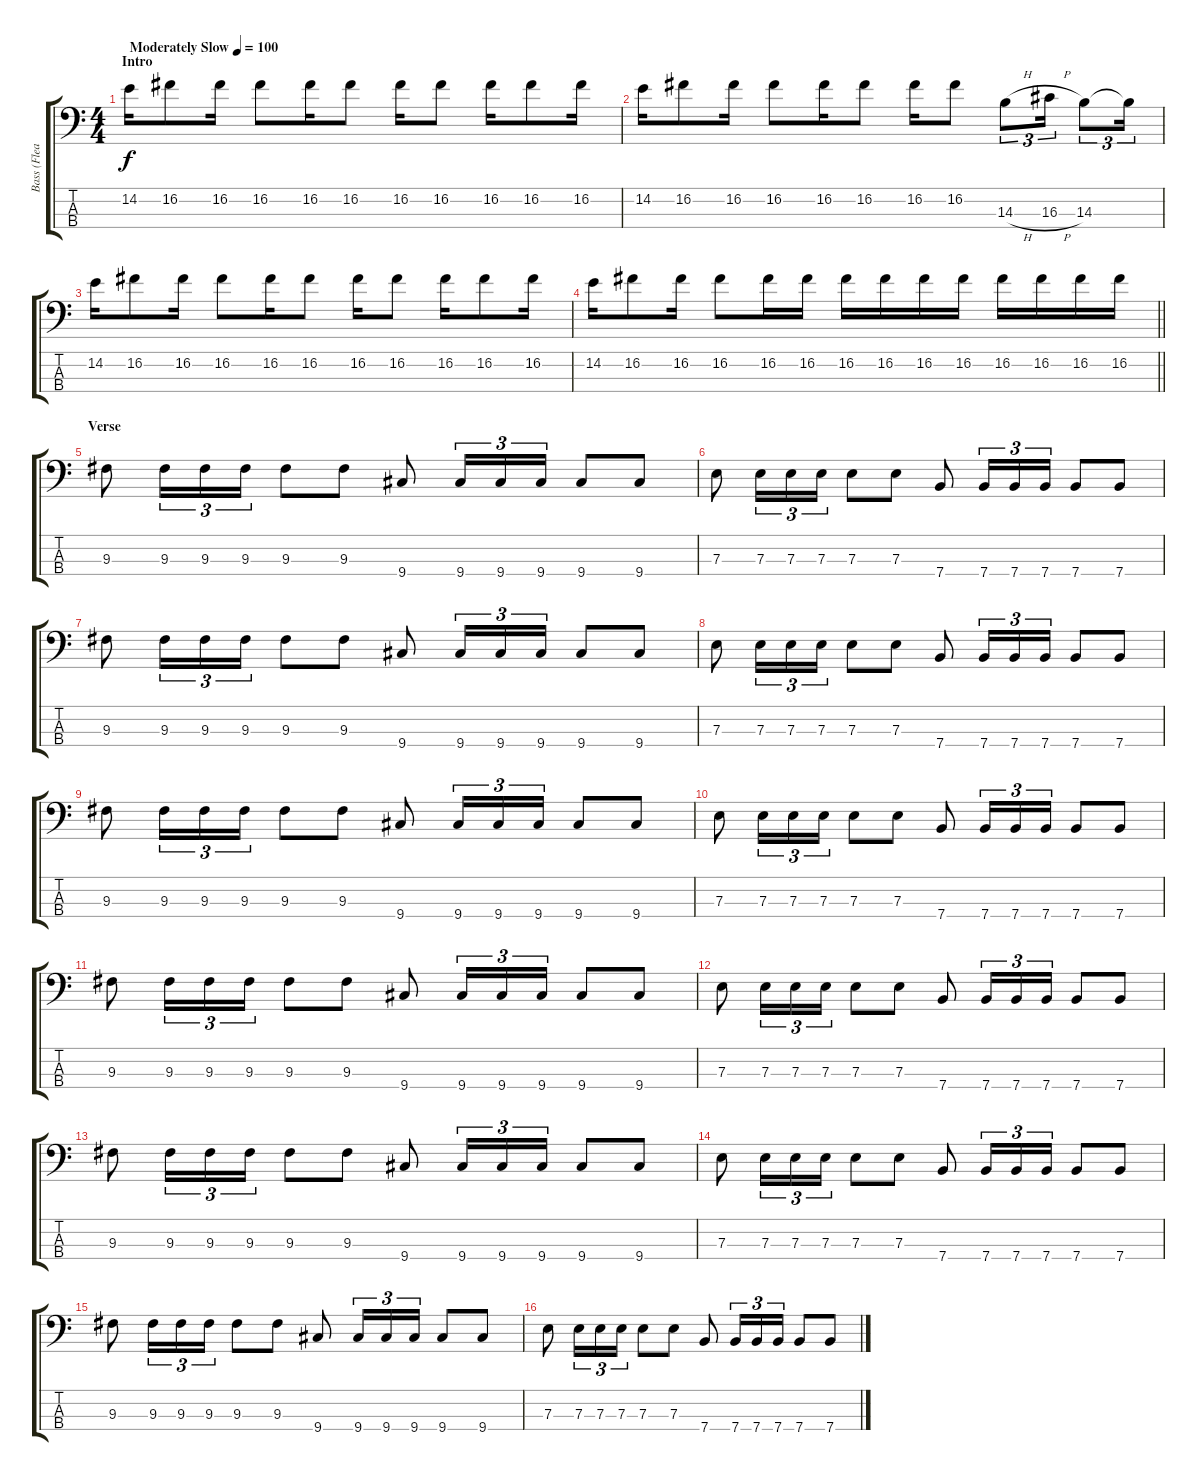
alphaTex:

\track ("Bass (Flea)" "Bass (Flea") {instrument electricbassfinger}
\staff {score tabs}
\tuning (G2 D2 A1 E1) {hide}
\ts (4 4)
\section ("" "Intro")
\tempo (100 "Moderately Slow")
\clef f4
\ks c
14.2.16{dy f instrument electricbassfinger} 16.2.8 16.2.16 16.2.8 16.2.16 16.2.8 16.2.16 16.2.8 16.2.16 16.2.8 16.2.16 |
14.2.16 16.2.8 16.2.16 16.2.8 16.2.16 16.2.8 16.2.16 16.2.8 14.3{h}.8{tu (3 2)} 16.3{h}.16{tu (3 2)} 14.3.8{tu (3 2)} 14.3{t}.16{tu (3 2)} |
14.2.16 16.2.8 16.2.16 16.2.8 16.2.16 16.2.8 16.2.16 16.2.8 16.2.16 16.2.8 16.2.16 |
\barLineRight lightlight
14.2.16 16.2.8 16.2.16 16.2.8 16.2.16 16.2.16 16.2.16 16.2.16 16.2.16 16.2.16 16.2.16 16.2.16 16.2.16 16.2.16 |
\section ("" "Verse")
9.3.8 9.3.16{tu (3 2)} 9.3.16{tu (3 2)} 9.3.16{tu (3 2)} 9.3.8 9.3.8 9.4.8 9.4.16{tu (3 2)} 9.4.16{tu (3 2)} 9.4.16{tu (3 2)} 9.4.8 9.4.8 |
7.3.8 7.3.16{tu (3 2)} 7.3.16{tu (3 2)} 7.3.16{tu (3 2)} 7.3.8 7.3.8 7.4.8 7.4.16{tu (3 2)} 7.4.16{tu (3 2)} 7.4.16{tu (3 2)} 7.4.8 7.4.8 |
9.3.8 9.3.16{tu (3 2)} 9.3.16{tu (3 2)} 9.3.16{tu (3 2)} 9.3.8 9.3.8 9.4.8 9.4.16{tu (3 2)} 9.4.16{tu (3 2)} 9.4.16{tu (3 2)} 9.4.8 9.4.8 |
7.3.8 7.3.16{tu (3 2)} 7.3.16{tu (3 2)} 7.3.16{tu (3 2)} 7.3.8 7.3.8 7.4.8 7.4.16{tu (3 2)} 7.4.16{tu (3 2)} 7.4.16{tu (3 2)} 7.4.8 7.4.8 |
9.3.8 9.3.16{tu (3 2)} 9.3.16{tu (3 2)} 9.3.16{tu (3 2)} 9.3.8 9.3.8 9.4.8 9.4.16{tu (3 2)} 9.4.16{tu (3 2)} 9.4.16{tu (3 2)} 9.4.8 9.4.8 |
7.3.8 7.3.16{tu (3 2)} 7.3.16{tu (3 2)} 7.3.16{tu (3 2)} 7.3.8 7.3.8 7.4.8 7.4.16{tu (3 2)} 7.4.16{tu (3 2)} 7.4.16{tu (3 2)} 7.4.8 7.4.8 |
9.3.8 9.3.16{tu (3 2)} 9.3.16{tu (3 2)} 9.3.16{tu (3 2)} 9.3.8 9.3.8 9.4.8 9.4.16{tu (3 2)} 9.4.16{tu (3 2)} 9.4.16{tu (3 2)} 9.4.8 9.4.8 |
7.3.8 7.3.16{tu (3 2)} 7.3.16{tu (3 2)} 7.3.16{tu (3 2)} 7.3.8 7.3.8 7.4.8 7.4.16{tu (3 2)} 7.4.16{tu (3 2)} 7.4.16{tu (3 2)} 7.4.8 7.4.8 |
9.3.8 9.3.16{tu (3 2)} 9.3.16{tu (3 2)} 9.3.16{tu (3 2)} 9.3.8 9.3.8 9.4.8 9.4.16{tu (3 2)} 9.4.16{tu (3 2)} 9.4.16{tu (3 2)} 9.4.8 9.4.8 |
7.3.8 7.3.16{tu (3 2)} 7.3.16{tu (3 2)} 7.3.16{tu (3 2)} 7.3.8 7.3.8 7.4.8 7.4.16{tu (3 2)} 7.4.16{tu (3 2)} 7.4.16{tu (3 2)} 7.4.8 7.4.8 |
9.3.8 9.3.16{tu (3 2)} 9.3.16{tu (3 2)} 9.3.16{tu (3 2)} 9.3.8 9.3.8 9.4.8 9.4.16{tu (3 2)} 9.4.16{tu (3 2)} 9.4.16{tu (3 2)} 9.4.8 9.4.8 |
7.3.8 7.3.16{tu (3 2)} 7.3.16{tu (3 2)} 7.3.16{tu (3 2)} 7.3.8 7.3.8 7.4.8 7.4.16{tu (3 2)} 7.4.16{tu (3 2)} 7.4.16{tu (3 2)} 7.4.8 7.4.8
